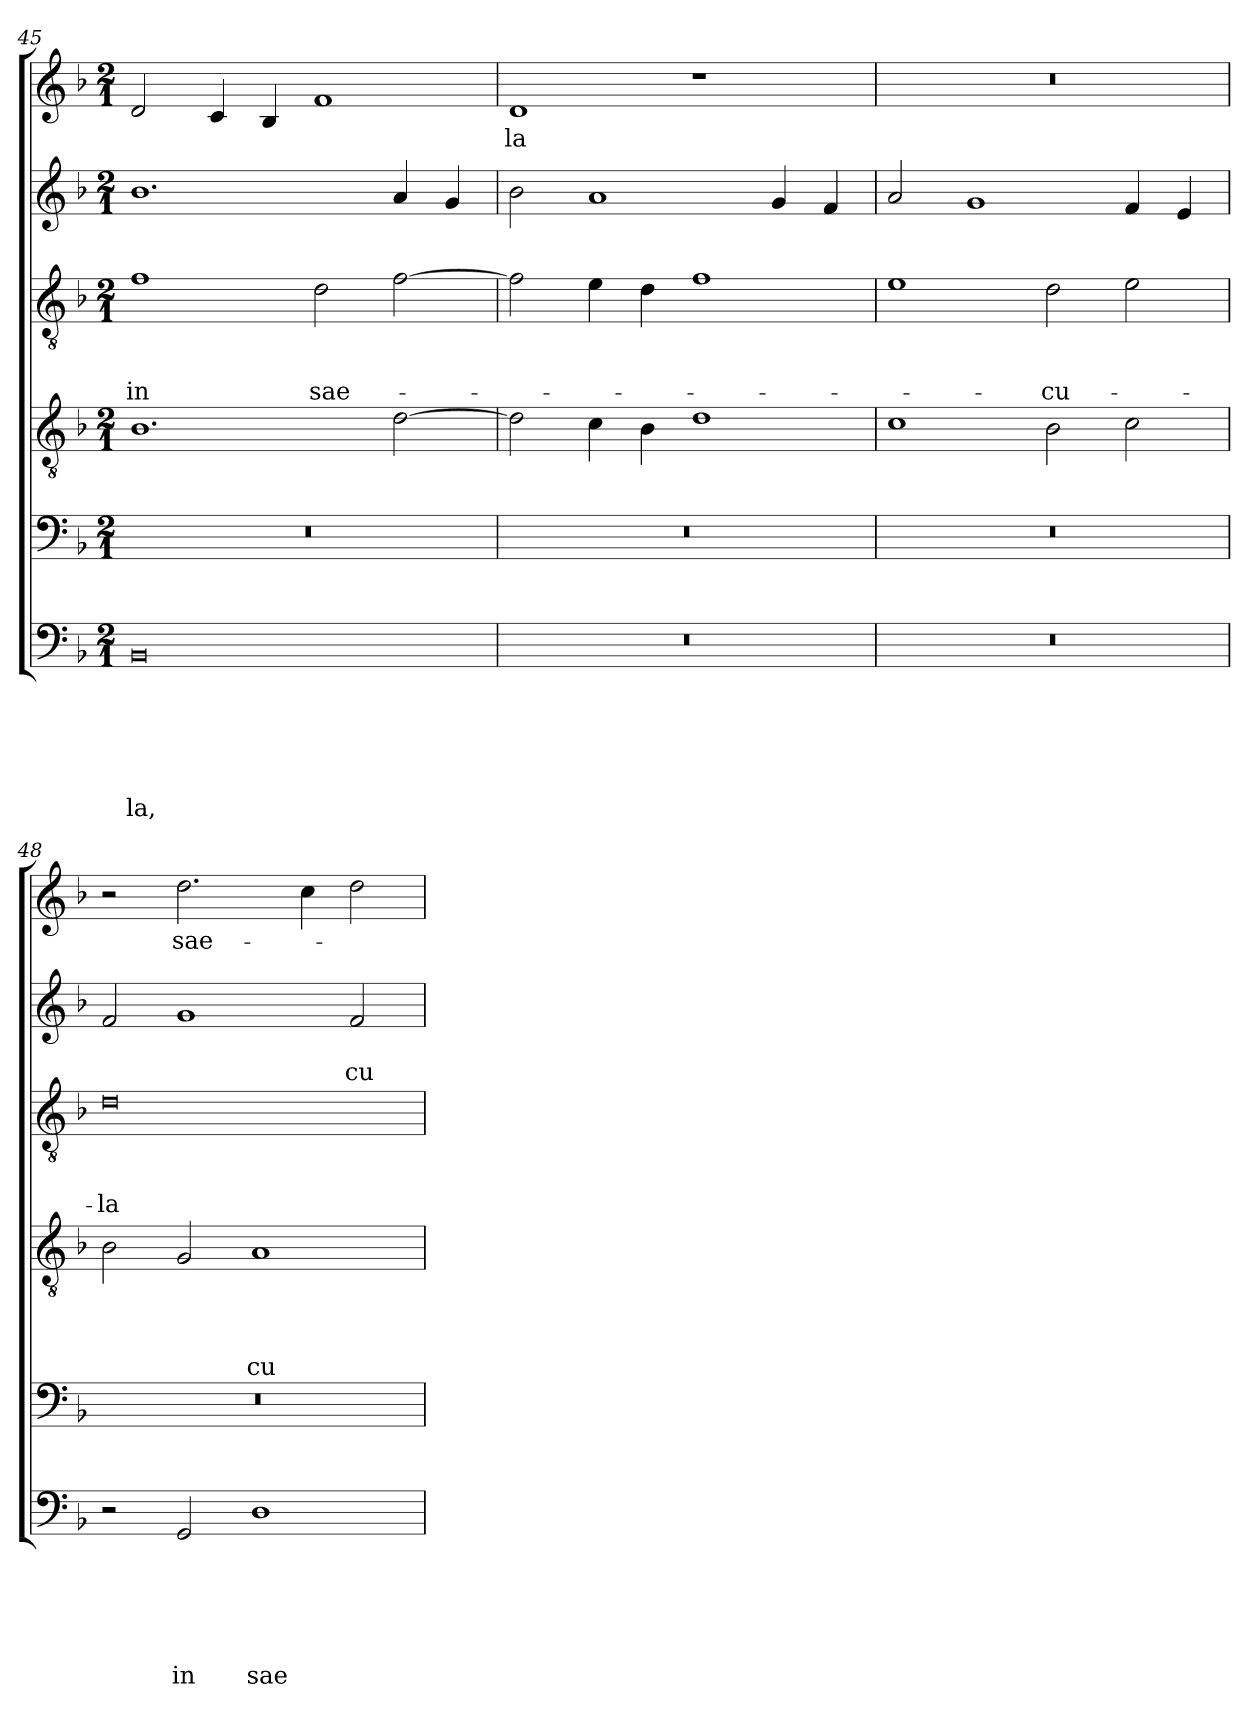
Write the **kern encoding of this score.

**kern	**text	**text	**text	**text	**text	**text	**kern	**kern	**text	**text	**text	**text	**kern	**text	**text	**text	**kern	**text	**text	**kern	**text
*part6	*part6	*part6	*part6	*part6	*part6	*part6	*part5	*part4	*part4	*part4	*part4	*part4	*part3	*part3	*part3	*part3	*part2	*part2	*part2	*part1	*part1
*staff6	*staff6	*staff6	*staff6	*staff6	*staff6	*staff6	*staff5	*staff4	*staff4	*staff4	*staff4	*staff4	*staff3	*staff3	*staff3	*staff3	*staff2	*staff2	*staff2	*staff1	*staff1
!!LO:LB:g=z
*clefF4	*	*	*	*	*	*	*clefF4	*clefGv2	*	*	*	*	*clefGv2	*	*	*	*clefG2	*	*	*clefG2	*
*k[b-]	*	*	*	*	*	*	*k[b-]	*k[b-]	*	*	*	*	*k[b-]	*	*	*	*k[b-]	*	*	*k[b-]	*
*F:	*	*	*	*	*	*	*F:	*F:	*	*	*	*	*F:	*	*	*	*F:	*	*	*F:	*
*M2/1	*	*	*	*	*	*	*M2/1	*M2/1	*	*	*	*	*M2/1	*	*	*	*M2/1	*	*	*M2/1	*
=45	=45	=45	=45	=45	=45	=45	=45	=45	=45	=45	=45	=45	=45	=45	=45	=45	=45	=45	=45	=45	=45
!	!	!	!	!	!	!LO:LY:b	!	!	!	!	!	!	!	!	!	!LO:LY:b	!	!	!	!	!
0BB-	.	.	.	.	.	-la,	0r	1.B-	.	.	.	.	1f	.	.	in	1.b-	.	.	2d/	.
.	.	.	.	.	.	.	.	.	.	.	.	.	.	.	.	.	.	.	.	4c/	.
.	.	.	.	.	.	.	.	.	.	.	.	.	.	.	.	.	.	.	.	4B-/	.
!	!	!	!	!	!	!	!	!	!	!	!	!	!	!	!	!LO:LY:b	!	!	!	!	!
.	.	.	.	.	.	.	.	.	.	.	.	.	2d\	.	.	sae-	.	.	.	1f	.
.	.	.	.	.	.	.	.	[2d\	.	.	.	.	[2f\	.	.	.	4a/	.	.	.	.
.	.	.	.	.	.	.	.	.	.	.	.	.	.	.	.	.	4g/	.	.	.	.
=46	=46	=46	=46	=46	=46	=46	=46	=46	=46	=46	=46	=46	=46	=46	=46	=46	=46	=46	=46	=46	=46
!	!	!	!	!	!	!	!	!	!	!	!	!	!	!	!	!	!	!	!	!	!LO:LY:b
0r	.	.	.	.	.	.	0r	2d\]	.	.	.	.	2f\]	.	.	.	2b-\	.	.	1d	-la
.	.	.	.	.	.	.	.	4c\	.	.	.	.	4e\	.	.	.	1a	.	.	.	.
.	.	.	.	.	.	.	.	4B-\	.	.	.	.	4d\	.	.	.	.	.	.	.	.
.	.	.	.	.	.	.	.	1d	.	.	.	.	1f	.	.	.	.	.	.	1r	.
.	.	.	.	.	.	.	.	.	.	.	.	.	.	.	.	.	4g/	.	.	.	.
.	.	.	.	.	.	.	.	.	.	.	.	.	.	.	.	.	4f/	.	.	.	.
=47	=47	=47	=47	=47	=47	=47	=47	=47	=47	=47	=47	=47	=47	=47	=47	=47	=47	=47	=47	=47	=47
0r	.	.	.	.	.	.	0r	1c	.	.	.	.	1e	.	.	.	2a/	.	.	0r	.
.	.	.	.	.	.	.	.	.	.	.	.	.	.	.	.	.	1g	.	.	.	.
!	!	!	!	!	!	!	!	!	!	!	!	!	!	!	!	!LO:LY:b	!	!	!	!	!
.	.	.	.	.	.	.	.	2B-\	.	.	.	.	2d\	.	.	-cu-	.	.	.	.	.
.	.	.	.	.	.	.	.	2c\	.	.	.	.	2e\	.	.	.	4f/	.	.	.	.
.	.	.	.	.	.	.	.	.	.	.	.	.	.	.	.	.	4e/	.	.	.	.
=48	=48	=48	=48	=48	=48	=48	=48	=48	=48	=48	=48	=48	=48	=48	=48	=48	=48	=48	=48	=48	=48
!	!	!	!	!	!	!	!	!	!	!	!	!	!	!	!	!LO:LY:b	!	!	!	!	!
2r	.	.	.	.	.	.	0r	2B-\	.	.	.	.	0d	.	.	-la	2f/	.	.	2r	.
!	!	!	!	!	!	!LO:LY:b	!	!	!	!	!	!	!	!	!	!	!	!	!	!	!LO:LY:b
2GG/	.	.	.	.	.	in	.	2G/	.	.	.	.	.	.	.	.	1g	.	.	2.dd\	sae-
!	!	!	!	!	!	!LO:LY:b	!	!	!	!	!	!LO:LY:b	!	!	!	!	!	!	!	!	!
1D	.	.	.	.	.	sae-	.	1A	.	.	.	-cu-	.	.	.	.	.	.	.	.	.
.	.	.	.	.	.	.	.	.	.	.	.	.	.	.	.	.	.	.	.	4cc\	.
!	!	!	!	!	!	!	!	!	!	!	!	!	!	!	!	!	!	!	!LO:LY:b	!	!
.	.	.	.	.	.	.	.	.	.	.	.	.	.	.	.	.	2f/	.	-cu-	2dd\	.
=	=	=	=	=	=	=	=	=	=	=	=	=	=	=	=	=	=	=	=	=	=
*-	*-	*-	*-	*-	*-	*-	*-	*-	*-	*-	*-	*-	*-	*-	*-	*-	*-	*-	*-	*-	*-
